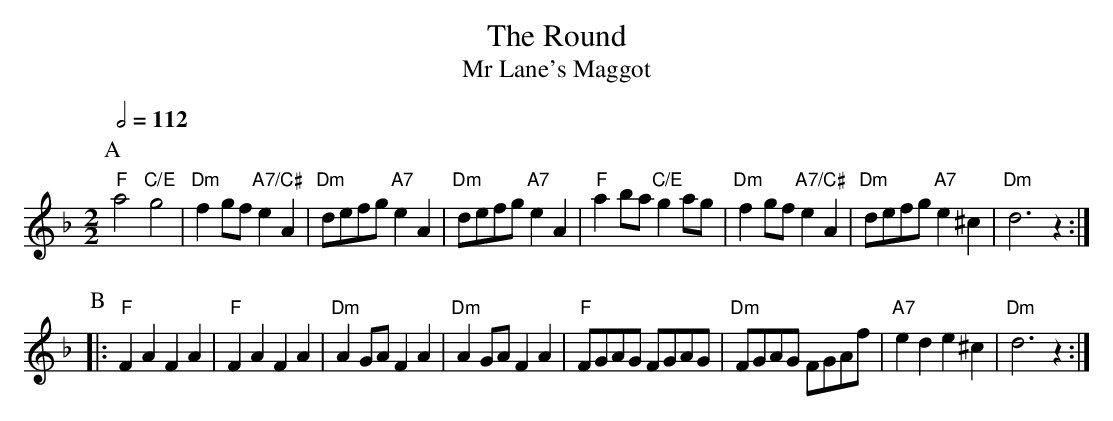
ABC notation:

X:1
T:The Round
T:Mr Lane's Maggot
Q:1/2=112
M:2/2
L:1/8
K:F
P:A
"F"a4 "C/E"g4 | "Dm"f2 gf "A7/C#"e2 A2 | "Dm"defg "A7"e2 A2 | "Dm"defg "A7"e2 A2 |\
"F"a2 ba "C/E"g2 ag | "Dm"f2 gf "A7/C#"e2 A2 | "Dm"defg "A7"e2^c2 | "Dm"d6z2 :|
P:B
|: "F"F2 A2 F2 A2 | "F"F2 A2 F2 A2 | "Dm"A2 GA F2 A2 | "Dm"A2 GA F2 A2 |\
"F"FGAG FGAG | "Dm"FGAG FGAf | "A7"e2 d2 e2 ^c2 | "Dm"d6 z2 :|
